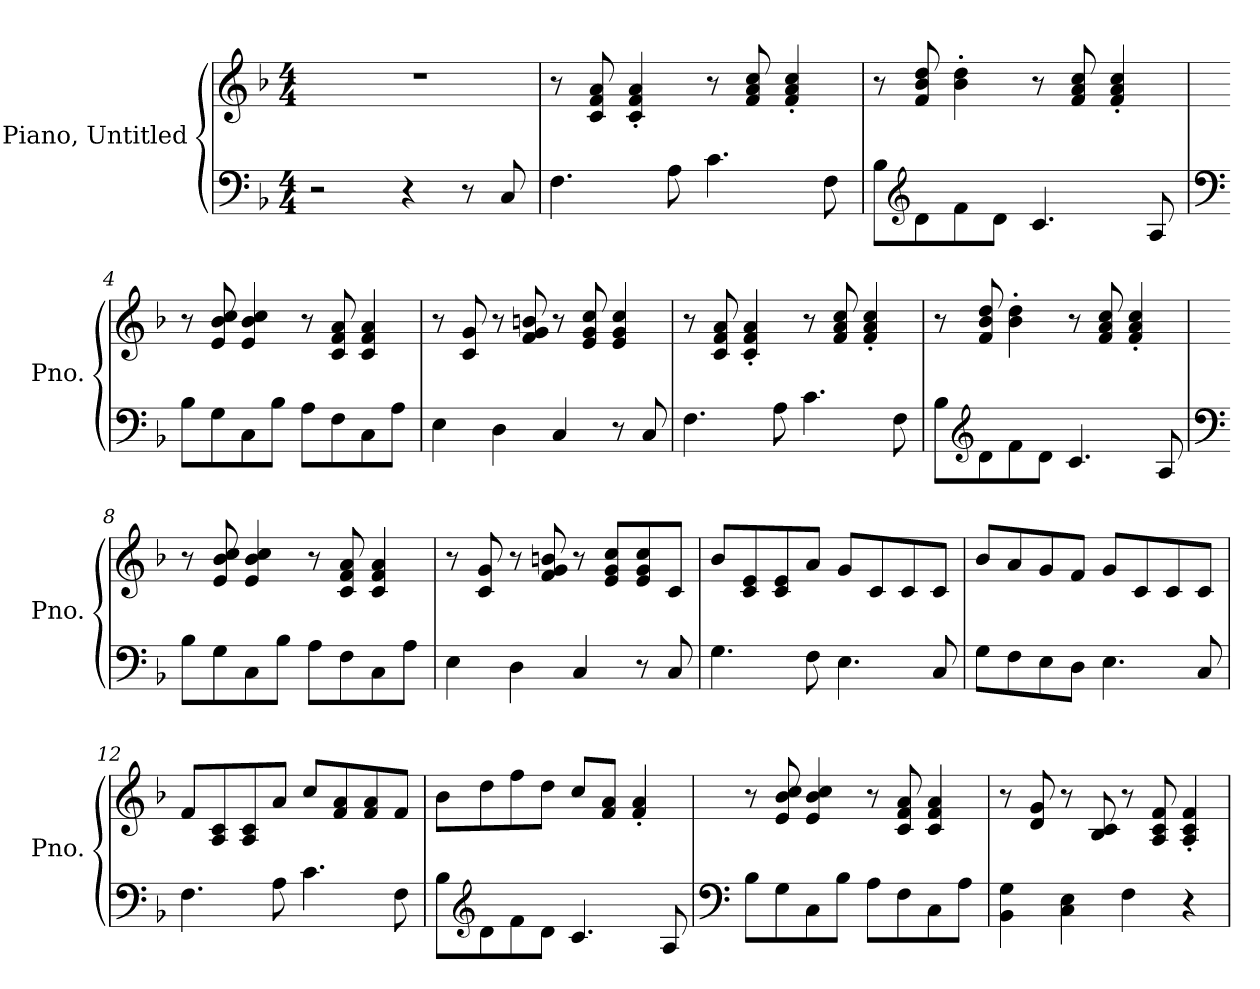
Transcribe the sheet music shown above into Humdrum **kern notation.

**kern	**kern
*part2	*part1
*staff2	*staff1
*I"Piano, Untitled	*I"Piano, Untitled
*I'Pno.	*I'Pno.
*clefF4	*clefG2
*k[b-]	*k[b-]
*M4/4	*M4/4
*MM120	*MM120
=1	=1
2r	1r
4r	.
8r	.
8C/	.
=2	=2
4.F\	8r
.	8c/ 8f/ 8a/
.	4c/' 4f/' 4a/'
8A\	.
4.c\	8r
.	8f/ 8a/ 8cc/
.	4f/' 4a/' 4cc/'
8F\	.
=3	=3
8B-\L	8r
*clefG2	*
8d\	8f/ 8b-/ 8dd/
8f\	4b-\' 4dd\'
8d\J	.
4.c/	8r
.	8f/ 8a/ 8cc/
.	4f/' 4a/' 4cc/'
8A/	.
=4	=4
*clefF4	*
8B-\L	8r
8G\	8e/ 8b-/ 8cc/
8C\	4e/ 4b-/ 4cc/
8B-\J	.
8A\L	8r
8F\	8c/ 8f/ 8a/
8C\	4c/ 4f/ 4a/
8A\J	.
!!LO:LB:g=z
=5	=5
4E\	8r
.	8c/ 8g/
4D\	8r
.	8f/ 8g/ 8bn/
4C/	8r
.	8e/ 8g/ 8cc/
8r	4e/ 4g/ 4cc/
8C/	.
=6	=6
4.F\	8r
.	8c/ 8f/ 8a/
.	4c/' 4f/' 4a/'
8A\	.
4.c\	8r
.	8f/ 8a/ 8cc/
.	4f/' 4a/' 4cc/'
8F\	.
=7	=7
8B-\L	8r
*clefG2	*
8d\	8f/ 8b-/ 8dd/
8f\	4b-\' 4dd\'
8d\J	.
4.c/	8r
.	8f/ 8a/ 8cc/
.	4f/' 4a/' 4cc/'
8A/	.
=8	=8
*clefF4	*
8B-\L	8r
8G\	8e/ 8b-/ 8cc/
8C\	4e/ 4b-/ 4cc/
8B-\J	.
8A\L	8r
8F\	8c/ 8f/ 8a/
8C\	4c/ 4f/ 4a/
8A\J	.
!!LO:LB:g=z
=9	=9
4E\	8r
.	8c/ 8g/
4D\	8r
.	8f/ 8g/ 8bn/
4C/	8r
.	8e/ 8g/ 8cc/L
8r	8e/ 8g/ 8cc/
8C/	8c/J
=10	=10
4.G\	8b-/L
.	8c/ 8e/
.	8c/ 8e/
8F\	8a/J
4.E\	8g/L
.	8c/
.	8c/
8C/	8c/J
=11	=11
8G\L	8b-/L
8F\	8a/
8E\	8g/
8D\J	8f/J
4.E\	8g/L
.	8c/
.	8c/
8C/	8c/J
=12	=12
4.F\	8f/L
.	8A/ 8c/
.	8A/ 8c/
8A\	8a/J
4.c\	8cc/L
.	8f/ 8a/
.	8f/ 8a/
8F\	8f/J
!!LO:LB:g=z
=13	=13
8B-\L	8b-\L
*clefG2	*
8d\	8dd\
8f\	8ff\
8d\J	8dd\J
4.c/	8cc/L
.	8f/ 8a/J
.	4f/' 4a/'
8A/	.
=14	=14
*clefF4	*
8B-\L	8r
8G\	8e/ 8b-/ 8cc/
8C\	4e/ 4b-/ 4cc/
8B-\J	.
8A\L	8r
8F\	8c/ 8f/ 8a/
8C\	4c/ 4f/ 4a/
8A\J	.
=15	=15
4BB-\ 4G\	8r
.	8d/ 8g/
4C\ 4E\	8r
.	8B-/ 8c/
4F\	8r
.	8A/ 8c/ 8f/
4r	4A/' 4c/' 4f/'
=	=
*-	*-
